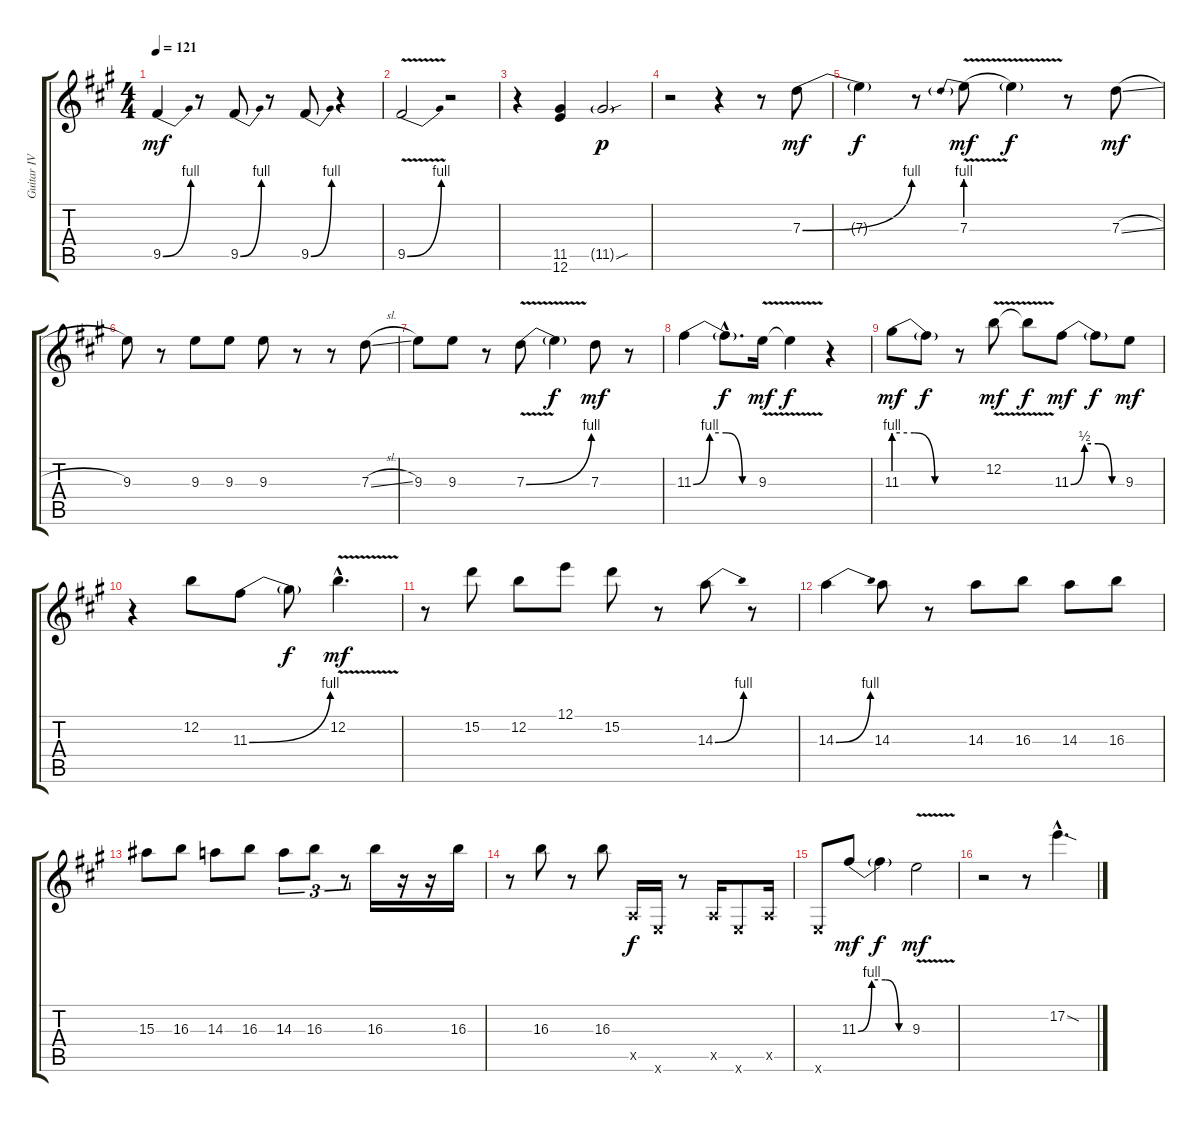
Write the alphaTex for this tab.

\track ("Guitar IV" "Guitar IV") {instrument distortionguitar}
\staff {score tabs}
\tuning (E4 B3 G3 D3 A2 E2) {hide}
\ts (4 4)
\tempo 121
\clef g2
\ks a
9.5{be (bend 0 0 60 4)}.4{dy mf} r.8 9.5{be (bend 0 0 60 4)}.8 r.8 9.5{be (bend 0 0 60 4)}.8 r.4 |
9.5{be (bend 0 0 60 4) v}.2 r.2 |
r.4 (11.5 12.6).4 11.5{sou g}.2{dy p} |
r.2 r.4 r.8 7.3{be (bend 0 0 60 4)}.8{dy mf} |
7.3{t}.4{dy f} r.8 7.3{be (prebend 0 4 60 4) v}.8{dy mf} 7.3{t}.4{dy f} r.8 7.3{sl}.8{dy mf} |
9.3.8 r.8 9.3.8 9.3.8 9.3.8 r.8 r.8 7.3{sl}.8 |
9.3.8 9.3.8 r.8 7.3{be (bend 0 0 60 4) v}.8 7.3{t}.4{dy f} 7.3.8{dy mf} r.8 |
11.3{be (custom 0 0 15 4 30 4 45 0 60 0)}.4 11.3{hac t}.8{d dy f} 9.3{v}.16{dy mf} 9.3{t}.4{dy f} r.4 |
11.3{be (custom 0 4 20 4 40 0 60 0)}.8{dy mf} 11.3{t}.8{dy f} r.8 12.2{v}.8{dy mf} 12.2{t}.8{dy f} 11.3{be (custom 0 0 15 2 30 2 45 0 60 0)}.8{dy mf} 11.3{t}.8{dy f} 9.3.8{dy mf} |
r.4 12.2.8 11.3{be (bend 0 0 60 4)}.8 11.3{t}.8{dy f} 12.2{v hac}.4{d dy mf} |
r.8 15.2.8 12.2.8 12.1.8 15.2.8 r.8 14.3{be (bend 0 0 60 4)}.8 r.8 |
14.3{be (bend 0 0 60 4)}.4 14.3.8 r.8 14.3.8 16.3.8 14.3.8 16.3.8 |
15.3.8 16.3.8 14.3.8 16.3.8 14.3.8{tu (3 2)} 16.3.8{tu (3 2)} r.8{tu (3 2)} 16.3.16 r.16 r.16 16.3.16 |
r.8 16.3.8 r.8 16.3.8 0.5{x}.16{dy f} 0.6{x}.16 r.8 0.5{x}.16 0.6{x}.8 0.5{x}.16 |
0.6{x}.8 11.3{be (custom 0 0 15 4 30 4 45 0 60 0)}.8{dy mf} 11.3{t}.4{dy f} 9.3{v}.2{dy mf} |
r.2 r.8 17.2{sod hac}.4{d}
